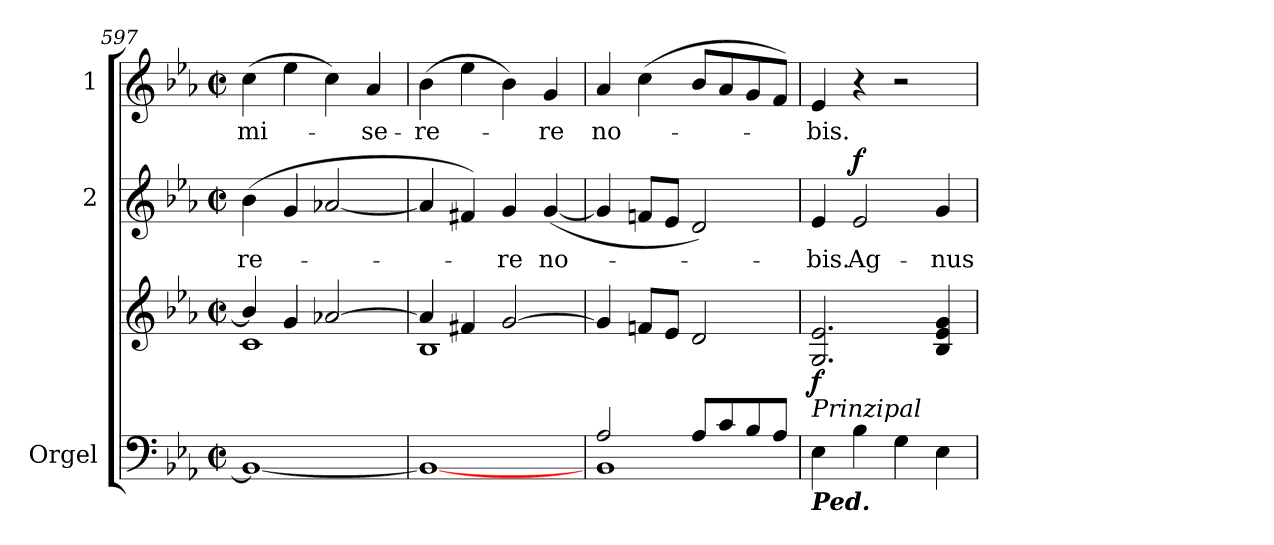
**kern	**kern	**dynam	**kern	**text	**dynam	**kern	**text
*part3	*part3	*part3	*part2	*part2	*part2	*part1	*part1
*staff4	*staff3	*staff3/4	*staff2	*staff2	*staff2	*staff1	*staff1
*I"Orgel	*	*	*I"2	*	*	*I"1	*
*I'Org.	*	*	*	*	*	*	*
!!LO:LB:g=z
*clefF4	*clefG2	*	*clefG2	*	*	*clefG2	*
*k[b-e-a-]	*k[b-e-a-]	*	*k[b-e-a-]	*	*	*k[b-e-a-]	*
*E-:	*E-:	*	*E-:	*	*	*E-:	*
*M2/2	*M2/2	*	*M2/2	*	*	*M2/2	*
*met(c|)	*met(c|)	*	*met(c|)	*	*	*met(c|)	*
=597	=597	=597	=597	=597	=597	=597	=597
*	*^	*	*	*	*	*	*
!	!	!	!	!	!LO:LY:b	!	!	!LO:LY:b
1BB-_	4b-/]	1c	.	(>4b-\	-re-	.	(>4cc\	mi-
.	4g/	.	.	4g/	.	.	4ee-\	.
.	[>2a-X/	.	.	[2a-X/	.	.	4cc\)	.
!	!	!	!	!	!	!	!	!LO:LY:b
.	.	.	.	.	.	.	4a-/	-se-
=598	=598	=598	=598	=598	=598	=598	=598	=598
!	!	!	!	!	!	!	!	!LO:LY:b
1BB-_	4a-/]	1B-	.	4a-/]	.	.	(>4b-\	-re-
.	4f#X/	.	.	4f#X/)	.	.	4ee-\	.
!	!	!	!	!	!LO:LY:b	!	!	!
.	[>2g/	.	.	4g/	-re	.	4b-\)	.
!	!	!	!	!	!LO:LY:b	!	!	!LO:LY:b
.	.	.	.	(<[4g/	no-	.	4g/	-re
*	*v	*v	*	*	*	*	*	*
=599	=599	=599	=599	=599	=599	=599	=599
*^	*	*	*	*	*	*	*
!	!	!	!	!	!	!	!	!LO:LY:b
2A-/	1BB-	4g/]	.	4g/]	.	.	4a-/	no-
.	.	8fn/L	.	8fn/L	.	.	(>4cc\	.
.	.	8e-/J	.	8e-/J	.	.	.	.
8A-/L	.	2d/	.	2d/)	.	.	8b-/L	.
8c/	.	.	.	.	.	.	8a-/	.
8B-/	.	.	.	.	.	.	8g/	.
8A-/J	.	.	.	.	.	.	8f/J)	.
*v	*v	*	*	*	*	*	*	*
=600	=600	=600	=600	=600	=600	=600	=600
!	!LO:TX:b:i:t=Prinzipal	!	!	!	!	!	!
!LO:TX:b:Bi:t=Ped.	!	!	!	!	!	!	!
!	!	!LO:DY:b	!	!LO:LY:b	!	!	!LO:LY:b
4E-\	2.G/ 2.e-/	f	4e-/	-bis.	.	4e-/	-bis.
!	!	!	!	!LO:LY:b	!LO:DY:a	!	!
4B-\	.	.	2e-/	Ag-	f	4r	.
4G\	.	.	.	.	.	2r	.
!	!	!	!	!LO:LY:b	!	!	!
4E-\	4B-/ 4e-/ 4g/	.	4g/	-nus	.	.	.
=	=	=	=	=	=	=	=
*-	*-	*-	*-	*-	*-	*-	*-
